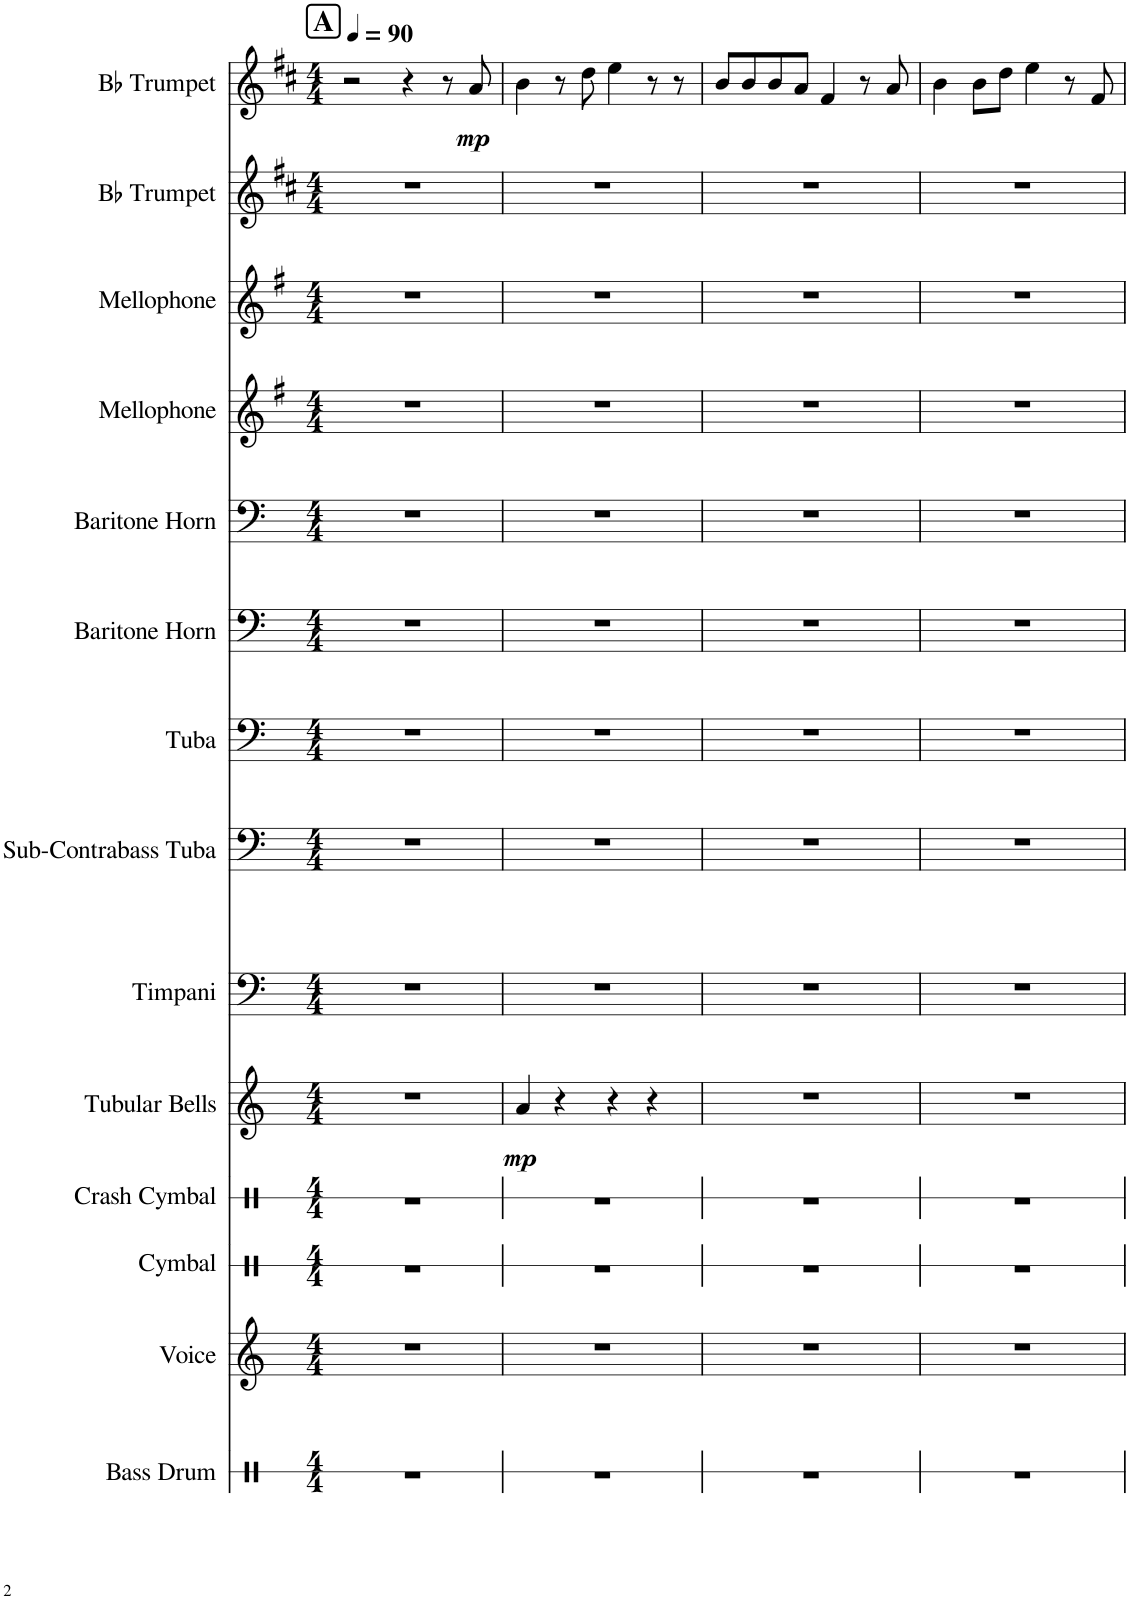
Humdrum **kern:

**kern	**kern	**kern	**kern	**kern	**dynam	**kern	**kern	**kern	**kern	**kern	**kern	**kern	**kern	**kern	**dynam
*part14	*part13	*part12	*part11	*part10	*part10	*part9	*part8	*part7	*part6	*part5	*part4	*part3	*part2	*part1	*part1
*staff14	*staff13	*staff12	*staff11	*staff10	*staff10	*staff9	*staff8	*staff7	*staff6	*staff5	*staff4	*staff3	*staff2	*staff1	*staff1
*I"Bass Drum	*I"Voice	*I"Cymbal	*I"Crash Cymbal	*I"Tubular Bells	*	*I"Timpani	*I"Sub-Contrabass Tuba	*I"Tuba	*I"Baritone Horn	*I"Baritone Horn	*I"Mellophone	*I"Mellophone	*I"Bb Trumpet	*I"Bb Trumpet	*
*I'B. Dr.	*I'Vo.	*I'Cym.	*I'Cr. Cym.	*I'Tu. Be.	*	*I'Timp.	*I'SCB. Tu.	*I'Tba.	*I'Bar. Hn.	*I'Bar. Hn.	*I'Mph.	*I'Mph.	*I'Bb Tpt.	*I'Bb Tpt.	*
*stria1	*	*stria1	*stria1	*	*	*	*	*	*	*	*	*	*	*	*
*clefX	*clefG2	*clefX	*clefX	*clefG2	*	*clefF4	*clefF4	*clefF4	*clefF4	*clefF4	*clefG2	*clefG2	*clefG2	*clefG2	*
*	*	*	*	*	*	*	*	*	*Trd4c7	*Trd4c7	*Trd4c7	*Trd4c7	*Trd1c2	*Trd1c2	*
*k[]	*k[]	*k[]	*k[]	*k[]	*	*k[]	*k[]	*k[]	*k[]	*k[]	*k[f#]	*k[f#]	*k[f#c#]	*k[f#c#]	*
*M4/4	*M4/4	*M4/4	*M4/4	*M4/4	*	*M4/4	*M4/4	*M4/4	*M4/4	*M4/4	*M4/4	*M4/4	*M4/4	*M4/4	*
*MM90	*MM90	*MM90	*MM90	*MM90	*	*MM90	*MM90	*MM90	*MM90	*MM90	*MM90	*MM90	*MM90	*MM90	*
!!LO:REH:place=s1:a:B:cj:fs=14:t=A
=1	=1	=1	=1	=1	=1	=1	=1	=1	=1	=1	=1	=1	=1	=1	=1
1r	1r	1r	1r	1r	.	1r	1r	1r	1r	1r	1r	1r	1r	2r	.
.	.	.	.	.	.	.	.	.	.	.	.	.	.	4r	.
.	.	.	.	.	.	.	.	.	.	.	.	.	.	8r	.
!	!	!	!	!	!	!	!	!	!	!	!	!	!	!	!LO:DY:b
.	.	.	.	.	.	.	.	.	.	.	.	.	.	8a/	mp
=2	=2	=2	=2	=2	=2	=2	=2	=2	=2	=2	=2	=2	=2	=2	=2
!	!	!	!	!	!LO:DY:b	!	!	!	!	!	!	!	!	!	!
1r	1r	1r	1r	4a/	mp	1r	1r	1r	1r	1r	1r	1r	1r	4b\	.
.	.	.	.	4r	.	.	.	.	.	.	.	.	.	8r	.
.	.	.	.	.	.	.	.	.	.	.	.	.	.	8dd\	.
.	.	.	.	4r	.	.	.	.	.	.	.	.	.	4ee\	.
.	.	.	.	4r	.	.	.	.	.	.	.	.	.	8r	.
.	.	.	.	.	.	.	.	.	.	.	.	.	.	8r	.
=3	=3	=3	=3	=3	=3	=3	=3	=3	=3	=3	=3	=3	=3	=3	=3
1r	1r	1r	1r	1r	.	1r	1r	1r	1r	1r	1r	1r	1r	8b/L	.
.	.	.	.	.	.	.	.	.	.	.	.	.	.	8b/	.
.	.	.	.	.	.	.	.	.	.	.	.	.	.	8b/	.
.	.	.	.	.	.	.	.	.	.	.	.	.	.	8a/J	.
.	.	.	.	.	.	.	.	.	.	.	.	.	.	4f#/	.
.	.	.	.	.	.	.	.	.	.	.	.	.	.	8r	.
.	.	.	.	.	.	.	.	.	.	.	.	.	.	8a/	.
=4	=4	=4	=4	=4	=4	=4	=4	=4	=4	=4	=4	=4	=4	=4	=4
1r	1r	1r	1r	1r	.	1r	1r	1r	1r	1r	1r	1r	1r	4b\	.
.	.	.	.	.	.	.	.	.	.	.	.	.	.	8b\L	.
.	.	.	.	.	.	.	.	.	.	.	.	.	.	8dd\J	.
.	.	.	.	.	.	.	.	.	.	.	.	.	.	4ee\	.
.	.	.	.	.	.	.	.	.	.	.	.	.	.	8r	.
.	.	.	.	.	.	.	.	.	.	.	.	.	.	8f#/	.
=	=	=	=	=	=	=	=	=	=	=	=	=	=	=	=
*-	*-	*-	*-	*-	*-	*-	*-	*-	*-	*-	*-	*-	*-	*-	*-
